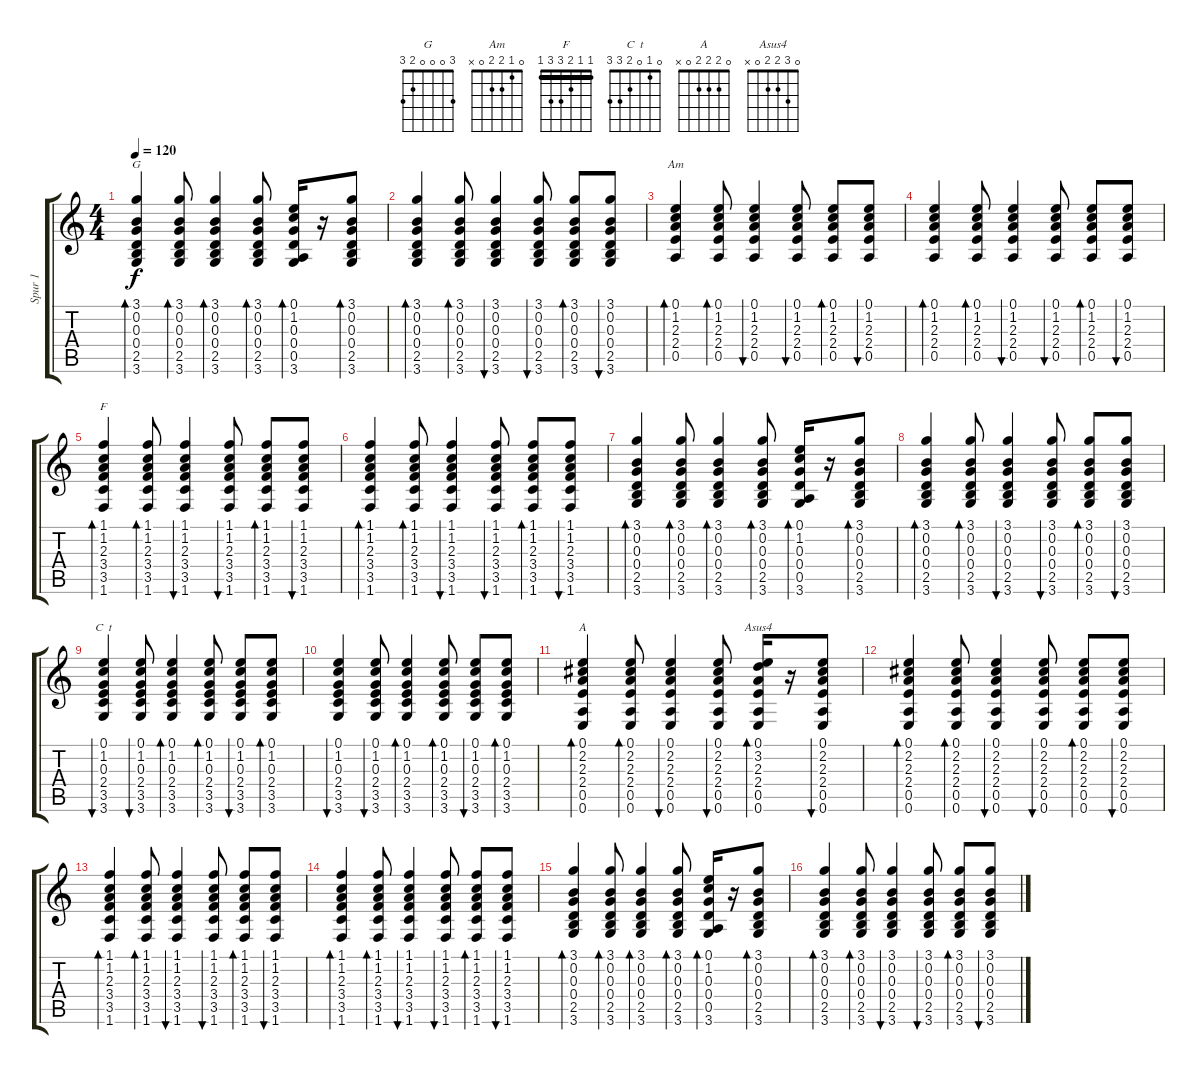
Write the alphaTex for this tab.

\track ("Spur 1" "Spur 1") {instrument acousticguitarnylon}
\staff {score tabs}
\tuning (E4 B3 G3 D3 A2 E2) {hide}
\chord ("G" 3 0 0 0 2 3)
\chord ("Am" 0 1 2 2 0 x)
\chord ("F" 1 1 2 3 3 1) {barre 1}
\chord ("C  t" 0 1 0 2 3 3)
\chord ("A" 0 2 2 2 0 x)
\chord ("Asus4" 0 3 2 2 0 x)
\ts (4 4)
\tempo 120
\clef g2
\ks c
(3.1 0.2 0.3 0.4 2.5 3.6).4{bd 30 ch "G" dy f} (3.1 0.2 0.3 0.4 2.5 3.6).8{bd 30} (3.1 0.2 0.3 0.4 2.5 3.6).4{bd 30} (3.1 0.2 0.3 0.4 2.5 3.6).8{bd 30} (0.1 1.2 0.3 0.4 0.5 3.6).16{bd 30} r.16 (3.1 0.2 0.3 0.4 2.5 3.6).8{bd 30} |
(3.1 0.2 0.3 0.4 2.5 3.6).4{bd 30} (3.1 0.2 0.3 0.4 2.5 3.6).8{bd 30} (3.1 0.2 0.3 0.4 2.5 3.6).4{bu 30} (3.1 0.2 0.3 0.4 2.5 3.6).8{bu 30} (3.1 0.2 0.3 0.4 2.5 3.6).8{bd 30} (3.1 0.2 0.3 0.4 2.5 3.6).8{bu 30} |
(0.1 1.2 2.3 2.4 0.5).4{bd 30 ch "Am"} (0.1 1.2 2.3 2.4 0.5).8{bd 30} (0.1 1.2 2.3 2.4 0.5).4{bu 30} (0.1 1.2 2.3 2.4 0.5).8{bu 30} (0.1 1.2 2.3 2.4 0.5).8{bd 30} (0.1 1.2 2.3 2.4 0.5).8{bu 30} |
(0.1 1.2 2.3 2.4 0.5).4{bd 30} (0.1 1.2 2.3 2.4 0.5).8{bd 30} (0.1 1.2 2.3 2.4 0.5).4{bu 30} (0.1 1.2 2.3 2.4 0.5).8{bu 30} (0.1 1.2 2.3 2.4 0.5).8{bd 30} (0.1 1.2 2.3 2.4 0.5).8{bu 30} |
(1.1 1.2 2.3 3.4 3.5 1.6).4{bd 30 ch "F"} (1.1 1.2 2.3 3.4 3.5 1.6).8{bd 30} (1.1 1.2 2.3 3.4 3.5 1.6).4{bu 30} (1.1 1.2 2.3 3.4 3.5 1.6).8{bu 30} (1.1 1.2 2.3 3.4 3.5 1.6).8{bd 30} (1.1 1.2 2.3 3.4 3.5 1.6).8{bu 30} |
(1.1 1.2 2.3 3.4 3.5 1.6).4{bd 30} (1.1 1.2 2.3 3.4 3.5 1.6).8{bd 30} (1.1 1.2 2.3 3.4 3.5 1.6).4{bu 30} (1.1 1.2 2.3 3.4 3.5 1.6).8{bu 30} (1.1 1.2 2.3 3.4 3.5 1.6).8{bd 30} (1.1 1.2 2.3 3.4 3.5 1.6).8{bu 30} |
(3.1 0.2 0.3 0.4 2.5 3.6).4{bd 30} (3.1 0.2 0.3 0.4 2.5 3.6).8{bd 30} (3.1 0.2 0.3 0.4 2.5 3.6).4{bd 30} (3.1 0.2 0.3 0.4 2.5 3.6).8{bd 30} (0.1 1.2 0.3 0.4 0.5 3.6).16{bd 30} r.16 (3.1 0.2 0.3 0.4 2.5 3.6).8{bd 30} |
(3.1 0.2 0.3 0.4 2.5 3.6).4{bd 30} (3.1 0.2 0.3 0.4 2.5 3.6).8{bd 30} (3.1 0.2 0.3 0.4 2.5 3.6).4{bu 30} (3.1 0.2 0.3 0.4 2.5 3.6).8{bu 30} (3.1 0.2 0.3 0.4 2.5 3.6).8{bd 30} (3.1 0.2 0.3 0.4 2.5 3.6).8{bu 30} |
(0.1 1.2 0.3 2.4 3.5 3.6).4{bu 30 ch "C  t"} (0.1 1.2 0.3 2.4 3.5 3.6).8{bu 30} (0.1 1.2 0.3 2.4 3.5 3.6).4{bd 30} (0.1 1.2 0.3 2.4 3.5 3.6).8{bd 30} (0.1 1.2 0.3 2.4 3.5 3.6).8{bu 30} (0.1 1.2 0.3 2.4 3.5 3.6).8{bd 30} |
(0.1 1.2 0.3 2.4 3.5 3.6).4{bu 30} (0.1 1.2 0.3 2.4 3.5 3.6).8{bu 30} (0.1 1.2 0.3 2.4 3.5 3.6).4{bd 30} (0.1 1.2 0.3 2.4 3.5 3.6).8{bd 30} (0.1 1.2 0.3 2.4 3.5 3.6).8{bu 30} (0.1 1.2 0.3 2.4 3.5 3.6).8{bd 30} |
(0.1 2.2 2.3 2.4 0.5 0.6).4{bd 30 ch "A"} (0.1 2.2 2.3 2.4 0.5 0.6).8{bd 30} (0.1 2.2 2.3 2.4 0.5 0.6).4{bu 30} (0.1 2.2 2.3 2.4 0.5 0.6).8{bu 30} (0.1 3.2 2.3 2.4 0.5 0.6).16{bd 30 ch "Asus4"} r.16 (0.1 2.2 2.3 2.4 0.5 0.6).8{bu 30} |
(0.1 2.2 2.3 2.4 0.5 0.6).4{bd 30} (0.1 2.2 2.3 2.4 0.5 0.6).8{bd 30} (0.1 2.2 2.3 2.4 0.5 0.6).4{bu 30} (0.1 2.2 2.3 2.4 0.5 0.6).8{bu 30} (0.1 2.2 2.3 2.4 0.5 0.6).8{bd 30} (0.1 2.2 2.3 2.4 0.5 0.6).8{bu 30} |
(1.1 1.2 2.3 3.4 3.5 1.6).4{bd 30} (1.1 1.2 2.3 3.4 3.5 1.6).8{bd 30} (1.1 1.2 2.3 3.4 3.5 1.6).4{bu 30} (1.1 1.2 2.3 3.4 3.5 1.6).8{bu 30} (1.1 1.2 2.3 3.4 3.5 1.6).8{bd 30} (1.1 1.2 2.3 3.4 3.5 1.6).8{bu 30} |
(1.1 1.2 2.3 3.4 3.5 1.6).4{bd 30} (1.1 1.2 2.3 3.4 3.5 1.6).8{bd 30} (1.1 1.2 2.3 3.4 3.5 1.6).4{bu 30} (1.1 1.2 2.3 3.4 3.5 1.6).8{bu 30} (1.1 1.2 2.3 3.4 3.5 1.6).8{bd 30} (1.1 1.2 2.3 3.4 3.5 1.6).8{bu 30} |
(3.1 0.2 0.3 0.4 2.5 3.6).4{bd 30} (3.1 0.2 0.3 0.4 2.5 3.6).8{bd 30} (3.1 0.2 0.3 0.4 2.5 3.6).4{bd 30} (3.1 0.2 0.3 0.4 2.5 3.6).8{bd 30} (0.1 1.2 0.3 0.4 0.5 3.6).16{bd 30} r.16 (3.1 0.2 0.3 0.4 2.5 3.6).8{bd 30} |
(3.1 0.2 0.3 0.4 2.5 3.6).4{bd 30} (3.1 0.2 0.3 0.4 2.5 3.6).8{bd 30} (3.1 0.2 0.3 0.4 2.5 3.6).4{bu 30} (3.1 0.2 0.3 0.4 2.5 3.6).8{bu 30} (3.1 0.2 0.3 0.4 2.5 3.6).8{bd 30} (3.1 0.2 0.3 0.4 2.5 3.6).8{bu 30}
